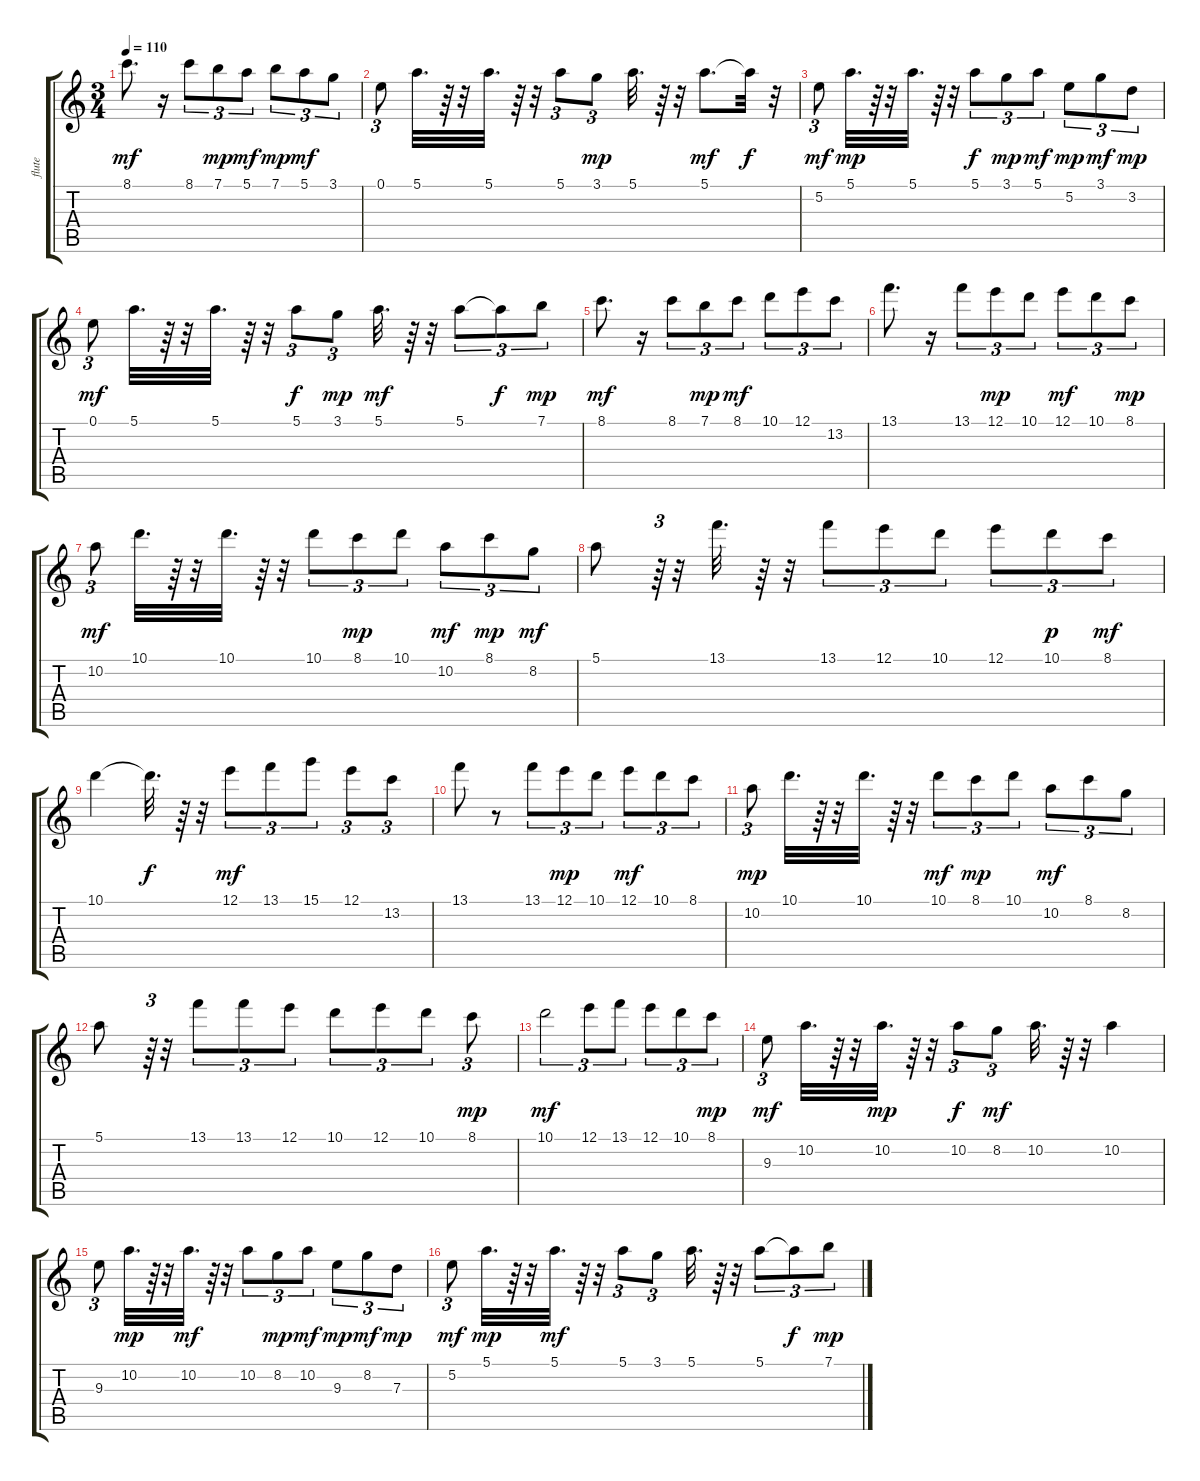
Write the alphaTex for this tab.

\track ("flute" "flute") {instrument distortionguitar}
\staff {score tabs}
\tuning (E4 B3 G3 D3 A2 E2) {hide}
\ts (3 4)
\tempo 110
\clef g2
\ks c
8.1.8{d dy mf} r.16 8.1.8{tu (3 2)} 7.1.8{tu (3 2) dy mp} 5.1.8{tu (3 2) dy mf} 7.1.8{tu (3 2) dy mp} 5.1.8{tu (3 2) dy mf} 3.1.8{tu (3 2)} |
0.1.8{tu (3 2)} 5.1.32{d} r.64 r.32 5.1.32{d} r.64 r.32 5.1.8{tu (3 2)} 3.1.8{tu (3 2) dy mp} 5.1.32{d} r.64 r.32 5.1.8{d dy mf} 5.1{t}.32{dy f} r.32 |
5.2.8{tu (3 2) dy mf} 5.1.32{d dy mp} r.64 r.32 5.1.32{d} r.64 r.32 5.1.8{tu (3 2) dy f} 3.1.8{tu (3 2) dy mp} 5.1.8{tu (3 2) dy mf} 5.2.8{tu (3 2) dy mp} 3.1.8{tu (3 2) dy mf} 3.2.8{tu (3 2) dy mp} |
0.1.8{tu (3 2) dy mf} 5.1.32{d} r.64 r.32 5.1.32{d} r.64 r.32 5.1.8{tu (3 2) dy f} 3.1.8{tu (3 2) dy mp} 5.1.32{d dy mf} r.64 r.32 5.1.8{tu (3 2)} 5.1{t}.8{tu (3 2) dy f} 7.1.8{tu (3 2) dy mp} |
8.1.8{d dy mf} r.16 8.1.8{tu (3 2)} 7.1.8{tu (3 2) dy mp} 8.1.8{tu (3 2) dy mf} 10.1.8{tu (3 2)} 12.1.8{tu (3 2)} 13.2.8{tu (3 2)} |
13.1.8{d} r.16 13.1.8{tu (3 2)} 12.1.8{tu (3 2) dy mp} 10.1.8{tu (3 2)} 12.1.8{tu (3 2) dy mf} 10.1.8{tu (3 2)} 8.1.8{tu (3 2) dy mp} |
10.2.8{tu (3 2) dy mf} 10.1.32{d} r.64 r.32 10.1.32{d} r.64 r.32 10.1.8{tu (3 2)} 8.1.8{tu (3 2) dy mp} 10.1.8{tu (3 2)} 10.2.8{tu (3 2) dy mf} 8.1.8{tu (3 2) dy mp} 8.2.8{tu (3 2) dy mf} |
5.1.8 r.64{tu (3 2)} r.32 13.1.32{d} r.64 r.32 13.1.8{tu (3 2)} 12.1.8{tu (3 2)} 10.1.8{tu (3 2)} 12.1.8{tu (3 2)} 10.1.8{tu (3 2) dy p} 8.1.8{tu (3 2) dy mf} |
10.1.4 10.1{t}.32{d dy f} r.64 r.32 12.1.8{tu (3 2) dy mf} 13.1.8{tu (3 2)} 15.1.8{tu (3 2)} 12.1.8{tu (3 2)} 13.2.8{tu (3 2)} |
13.1.8 r.8 13.1.8{tu (3 2)} 12.1.8{tu (3 2) dy mp} 10.1.8{tu (3 2)} 12.1.8{tu (3 2) dy mf} 10.1.8{tu (3 2)} 8.1.8{tu (3 2)} |
10.2.8{tu (3 2) dy mp} 10.1.32{d} r.64 r.32 10.1.32{d} r.64 r.32 10.1.8{tu (3 2) dy mf} 8.1.8{tu (3 2) dy mp} 10.1.8{tu (3 2)} 10.2.8{tu (3 2) dy mf} 8.1.8{tu (3 2)} 8.2.8{tu (3 2)} |
5.1.8 r.64{tu (3 2)} r.32 13.1.8{tu (3 2)} 13.1.8{tu (3 2)} 12.1.8{tu (3 2)} 10.1.8{tu (3 2)} 12.1.8{tu (3 2)} 10.1.8{tu (3 2)} 8.1.8{tu (3 2) dy mp} |
10.1.2{tu (3 2) dy mf} 12.1.8{tu (3 2)} 13.1.8{tu (3 2)} 12.1.8{tu (3 2)} 10.1.8{tu (3 2)} 8.1.8{tu (3 2) dy mp} |
9.3.8{tu (3 2) dy mf} 10.2.32{d} r.64 r.32 10.2.32{d dy mp} r.64 r.32 10.2.8{tu (3 2) dy f} 8.2.8{tu (3 2) dy mf} 10.2.32{d} r.64 r.32 10.2.4 |
9.3.8{tu (3 2)} 10.2.32{d dy mp} r.64 r.32 10.2.32{d dy mf} r.64 r.32 10.2.8{tu (3 2)} 8.2.8{tu (3 2) dy mp} 10.2.8{tu (3 2) dy mf} 9.3.8{tu (3 2) dy mp} 8.2.8{tu (3 2) dy mf} 7.3.8{tu (3 2) dy mp} |
5.2.8{tu (3 2) dy mf} 5.1.32{d dy mp} r.64 r.32 5.1.32{d dy mf} r.64 r.32 5.1.8{tu (3 2)} 3.1.8{tu (3 2)} 5.1.32{d} r.64 r.32 5.1.8{tu (3 2)} 5.1{t}.8{tu (3 2) dy f} 7.1.8{tu (3 2) dy mp}
